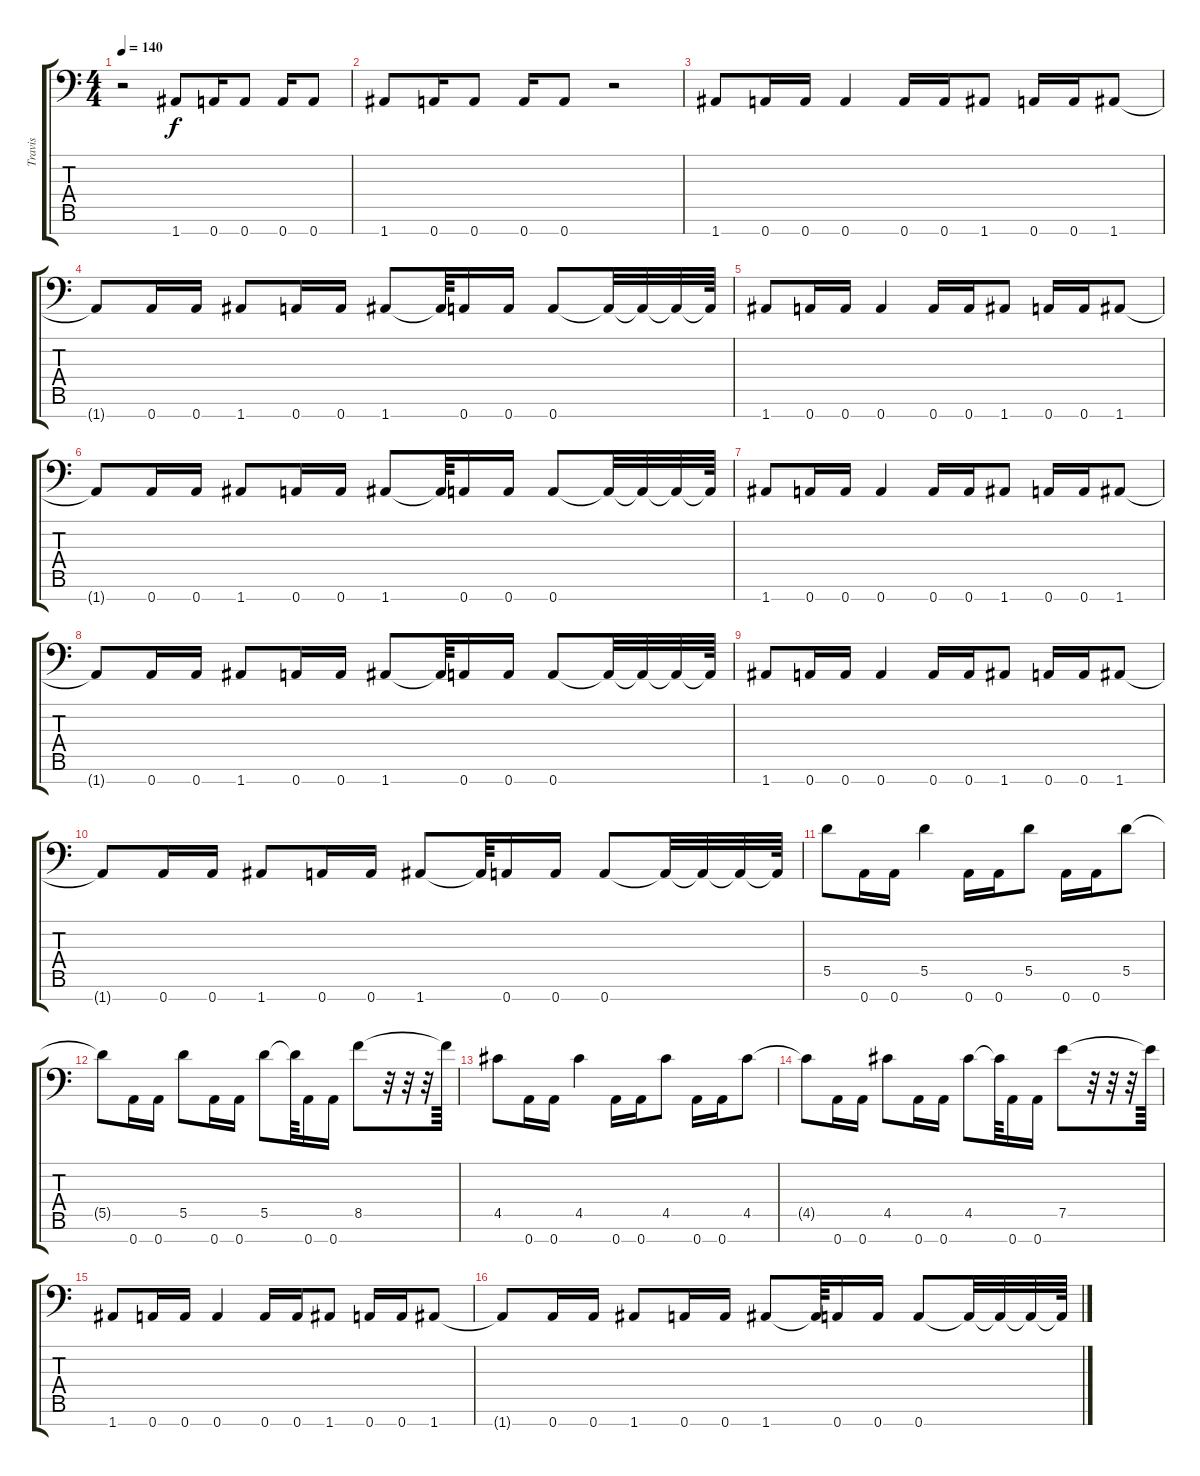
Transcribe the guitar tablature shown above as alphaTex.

\track ("Travis" "Travis") {instrument distortionguitar}
\staff {score tabs}
\tuning (E4 B3 G3 D3 A2 E2 A1) {hide}
\ts (4 4)
\tempo 140
\clef f4
\ks c
r.2{dy f} 1.7.8 0.7.16 0.7.8 0.7.16 0.7.8 |
1.7.8 0.7.16 0.7.8 0.7.16 0.7.8 r.2 |
1.7.8 0.7.16 0.7.16 0.7.4 0.7.16 0.7.16 1.7.8 0.7.16 0.7.16 1.7.8 |
1.7{t}.8 0.7.16 0.7.16 1.7.8 0.7.16 0.7.16 1.7.8 1.7{t}.64 0.7.16 0.7.16 0.7.8 0.7{t}.32 0.7{t}.32 0.7{t}.32 0.7{t}.64 |
1.7.8 0.7.16 0.7.16 0.7.4 0.7.16 0.7.16 1.7.8 0.7.16 0.7.16 1.7.8 |
1.7{t}.8 0.7.16 0.7.16 1.7.8 0.7.16 0.7.16 1.7.8 1.7{t}.64 0.7.16 0.7.16 0.7.8 0.7{t}.32 0.7{t}.32 0.7{t}.32 0.7{t}.64 |
1.7.8 0.7.16 0.7.16 0.7.4 0.7.16 0.7.16 1.7.8 0.7.16 0.7.16 1.7.8 |
1.7{t}.8 0.7.16 0.7.16 1.7.8 0.7.16 0.7.16 1.7.8 1.7{t}.64 0.7.16 0.7.16 0.7.8 0.7{t}.32 0.7{t}.32 0.7{t}.32 0.7{t}.64 |
1.7.8 0.7.16 0.7.16 0.7.4 0.7.16 0.7.16 1.7.8 0.7.16 0.7.16 1.7.8 |
1.7{t}.8 0.7.16 0.7.16 1.7.8 0.7.16 0.7.16 1.7.8 1.7{t}.64 0.7.16 0.7.16 0.7.8 0.7{t}.32 0.7{t}.32 0.7{t}.32 0.7{t}.64 |
5.5.8 0.7.16 0.7.16 5.5.4 0.7.16 0.7.16 5.5.8 0.7.16 0.7.16 5.5.8 |
5.5{t}.8 0.7.16 0.7.16 5.5.8 0.7.16 0.7.16 5.5.8 5.5{t}.64 0.7.16 0.7.16 8.5.8 r.32 r.32 r.32 8.5{t}.64 |
4.5.8 0.7.16 0.7.16 4.5.4 0.7.16 0.7.16 4.5.8 0.7.16 0.7.16 4.5.8 |
4.5{t}.8 0.7.16 0.7.16 4.5.8 0.7.16 0.7.16 4.5.8 4.5{t}.64 0.7.16 0.7.16 7.5.8 r.32 r.32 r.32 7.5{t}.64 |
1.7.8 0.7.16 0.7.16 0.7.4 0.7.16 0.7.16 1.7.8 0.7.16 0.7.16 1.7.8 |
1.7{t}.8 0.7.16 0.7.16 1.7.8 0.7.16 0.7.16 1.7.8 1.7{t}.64 0.7.16 0.7.16 0.7.8 0.7{t}.32 0.7{t}.32 0.7{t}.32 0.7{t}.64
